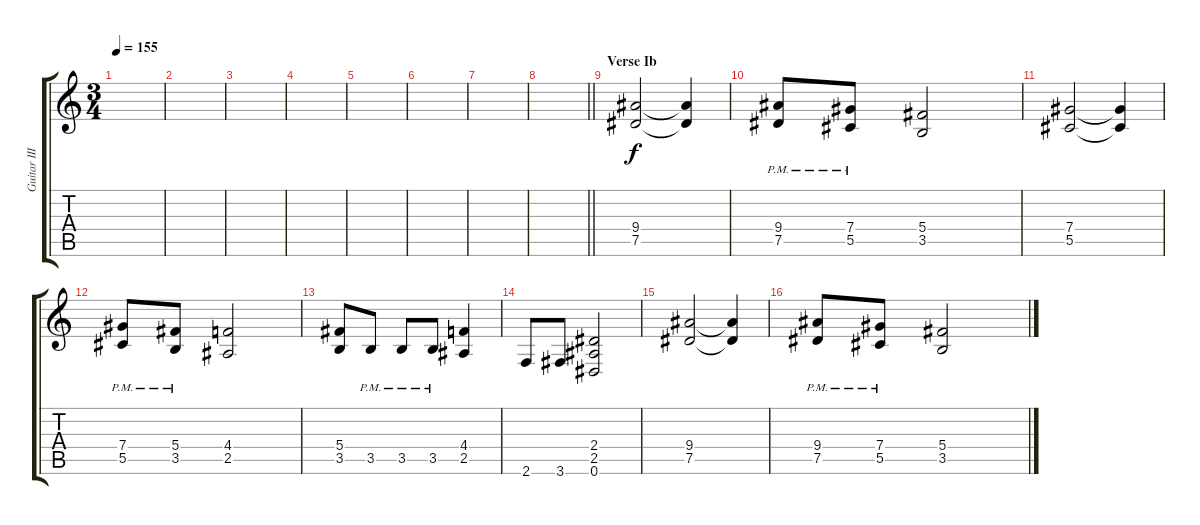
\track ("Guitar III" "Guitar III") {instrument distortionguitar}
\staff {score tabs}
\tuning (Eb4 Bb3 Gb3 Db3 Ab2 Eb2) {hide}
\ts (3 4)
\tempo 155
\clef g2
\ks c
|
|
|
|
|
|
|
\barLineRight lightlight
|
\section ("" "Verse Ib")
(9.4 7.5).2 (9.4{t} 7.5{t}).4 |
(9.4{pm} 7.5{pm}).8 (7.4{pm} 5.5{pm}).8 (5.4 3.5).2 |
(7.4 5.5).2 (7.4{t} 5.5{t}).4 |
(7.4{pm} 5.5{pm}).8 (5.4{pm} 3.5{pm}).8 (4.4 2.5).2 |
(5.4 3.5).8 3.5{pm}.8 3.5{pm}.8 3.5{pm}.8 (4.4 2.5).4 |
2.6.8 3.6.8 (2.4 2.5 0.6).2 |
(9.4 7.5).2 (9.4{t} 7.5{t}).4 |
(9.4{pm} 7.5{pm}).8 (7.4{pm} 5.5{pm}).8 (5.4 3.5).2
